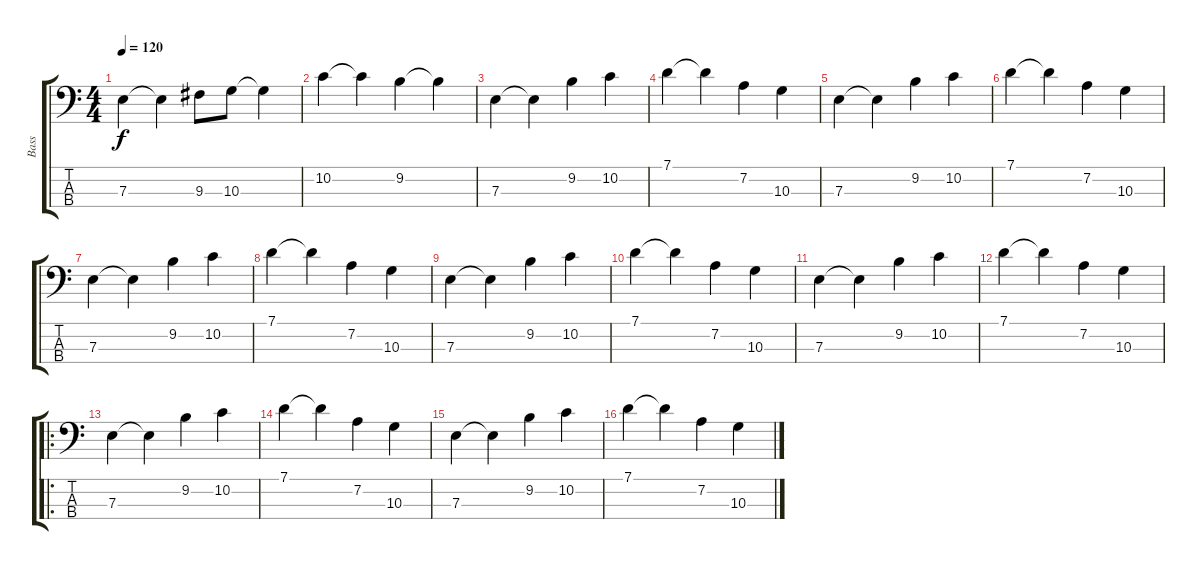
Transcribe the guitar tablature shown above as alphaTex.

\track ("Bass" "Bass") {instrument electricbassfinger}
\staff {score tabs}
\tuning (G2 D2 A1 E1) {hide}
\ts (4 4)
\tempo 120
\clef f4
\ks c
7.3.4{dy f} 7.3{t}.4 9.3.8 10.3.8 10.3{t}.4 |
10.2.4 10.2{t}.4 9.2.4 9.2{t}.4 |
7.3.4 7.3{t}.4 9.2.4 10.2.4 |
7.1.4 7.1{t}.4 7.2.4 10.3.4 |
7.3.4 7.3{t}.4 9.2.4 10.2.4 |
7.1.4 7.1{t}.4 7.2.4 10.3.4 |
7.3.4 7.3{t}.4 9.2.4 10.2.4 |
7.1.4 7.1{t}.4 7.2.4 10.3.4 |
7.3.4 7.3{t}.4 9.2.4 10.2.4 |
7.1.4 7.1{t}.4 7.2.4 10.3.4 |
7.3.4 7.3{t}.4 9.2.4 10.2.4 |
7.1.4 7.1{t}.4 7.2.4 10.3.4 |
\ro
7.3.4 7.3{t}.4 9.2.4 10.2.4 |
7.1.4 7.1{t}.4 7.2.4 10.3.4 |
7.3.4 7.3{t}.4 9.2.4 10.2.4 |
7.1.4 7.1{t}.4 7.2.4 10.3.4
